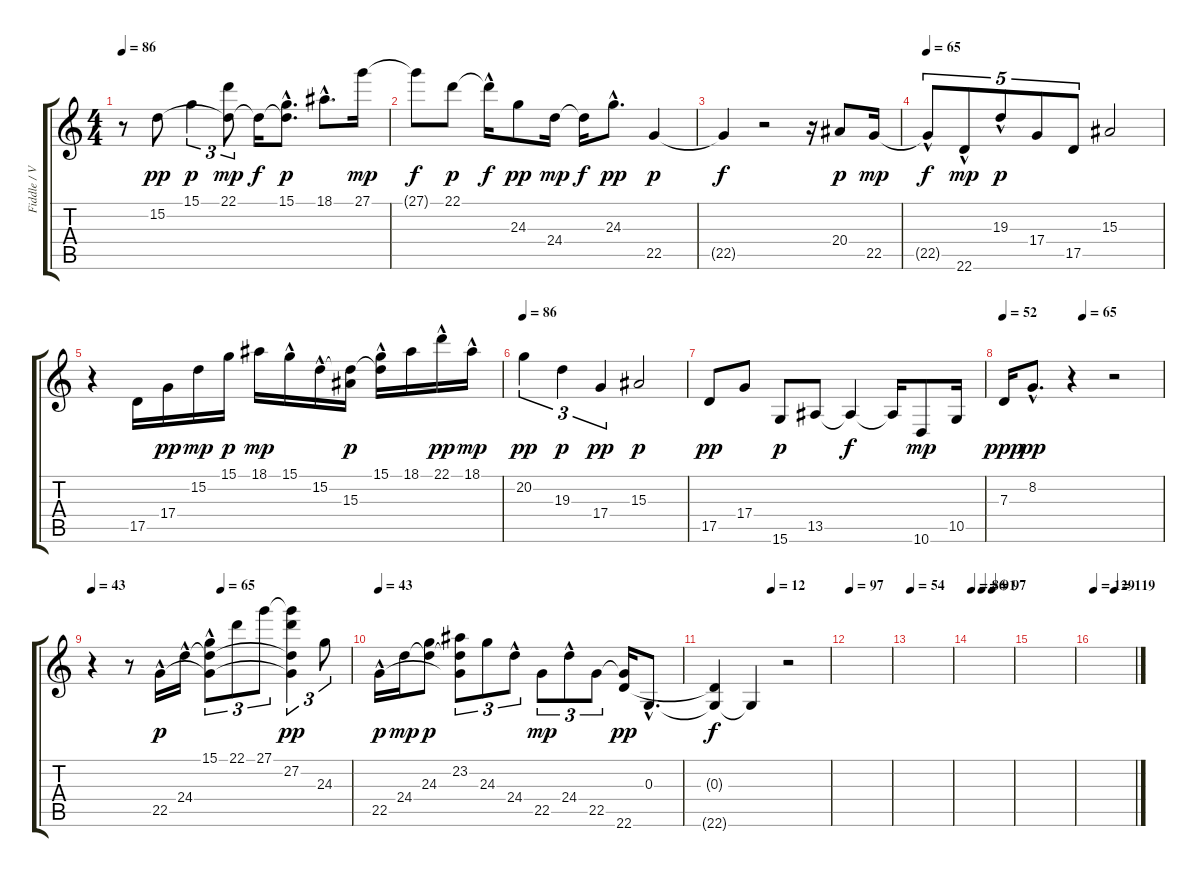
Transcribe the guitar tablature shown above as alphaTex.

\track ("Fiddle / Vibraphone" "Fiddle / V") {instrument vibraphone}
\staff {score tabs}
\tuning (E4 B3 G3 D3 A2 E2) {hide}
\ts (4 4)
\tempo 86
\clef g2
\ks c
r.8{dy f} 15.2.8{dy pp} 15.1.4{tu (3 2) dy p} (22.1 15.2{t}).8{tu (3 2) dy mp} 15.2{t}.16{dy f} (15.1{hac} 15.2{hac t}).8{d dy p} 18.1{hac}.8{d} 27.1.16{dy mp} |
27.1{t}.8{dy f} 22.1.8{dy p} 22.1{hac t}.16{dy f} 24.3.8{dy pp} 24.4.16{dy mp} 24.4{t}.16{dy f} 24.3{hac}.8{d dy pp} 22.5.4{dy p} |
22.5{t}.4{dy f} r.2 r.16 20.4.8{dy p} 22.5.16{dy mp} |
\tempo 65
22.5{hac t}.8{tu (5 4) dy f} 22.6{hac}.8{tu (5 4) dy mp} 19.3{hac}.8{tu (5 4) dy p} 17.4.8{tu (5 4)} 17.5.8{tu (5 4)} 15.3.2 |
r.4 17.5.16 17.4.16{dy pp} 15.2.16{dy mp} 15.1.16{dy p} 18.1.16{dy mp} 15.1{hac}.16 15.2{hac}.16 (15.2{t} 15.3).16{dy p} (15.1{hac} 15.2{t}).16 18.1.16 22.1{hac}.16{dy pp} 18.1{hac}.16{dy mp} |
\tempo 86
20.2.4{tu (3 2) dy pp} 19.3.4{tu (3 2) dy p} 17.4.4{tu (3 2) dy pp} 15.3.2{dy p} |
17.5.8{dy pp} 17.4.8 15.6.8{dy p} 13.5.8 13.5{t}.4{dy f} 13.5{t}.16 10.6.8{dy mp} 10.5.16 |
\tempo 52
\tempo (65 0.5)
7.3.16{dy ppp} 8.2{hac}.8{d dy pp} r.4 r.2 |
\tempo 43
\tempo (65 0.5)
r.4 r.8 22.5{hac}.16{dy p} 24.4{hac}.16 (15.1{hac} 24.4{t} 22.5{t}).8{tu (3 2)} 22.1.8{tu (3 2)} 27.1.8{tu (3 2)} (27.1{t} 27.2 24.4{t} 22.5{t}).4{tu (3 2) dy pp} 24.3.8{tu (3 2)} |
\tempo 43
22.5{hac}.16{dy p} 24.4.16{dy mp} (24.3 24.4{t}).8{dy p} (23.2 24.4{t} 22.5{t}).8{tu (3 2)} 24.3.8{tu (3 2)} 24.4{hac}.8{tu (3 2)} 22.5.8{tu (3 2) dy mp} 24.4{hac}.8{tu (3 2)} 22.5.8{tu (3 2)} (22.5{t} 22.6).16{dy pp} 0.3{hac}.8{d} |
\tempo (12 0.5)
(0.3{t} 22.6{t}).4{dy f} 0.3{t}.4 r.2 |
\tempo 97
|
\tempo 54
|
\tempo 86
\tempo (91 0.25)
\tempo (97 0.5)
|
|
\tempo 129
\tempo (119 0.5)
